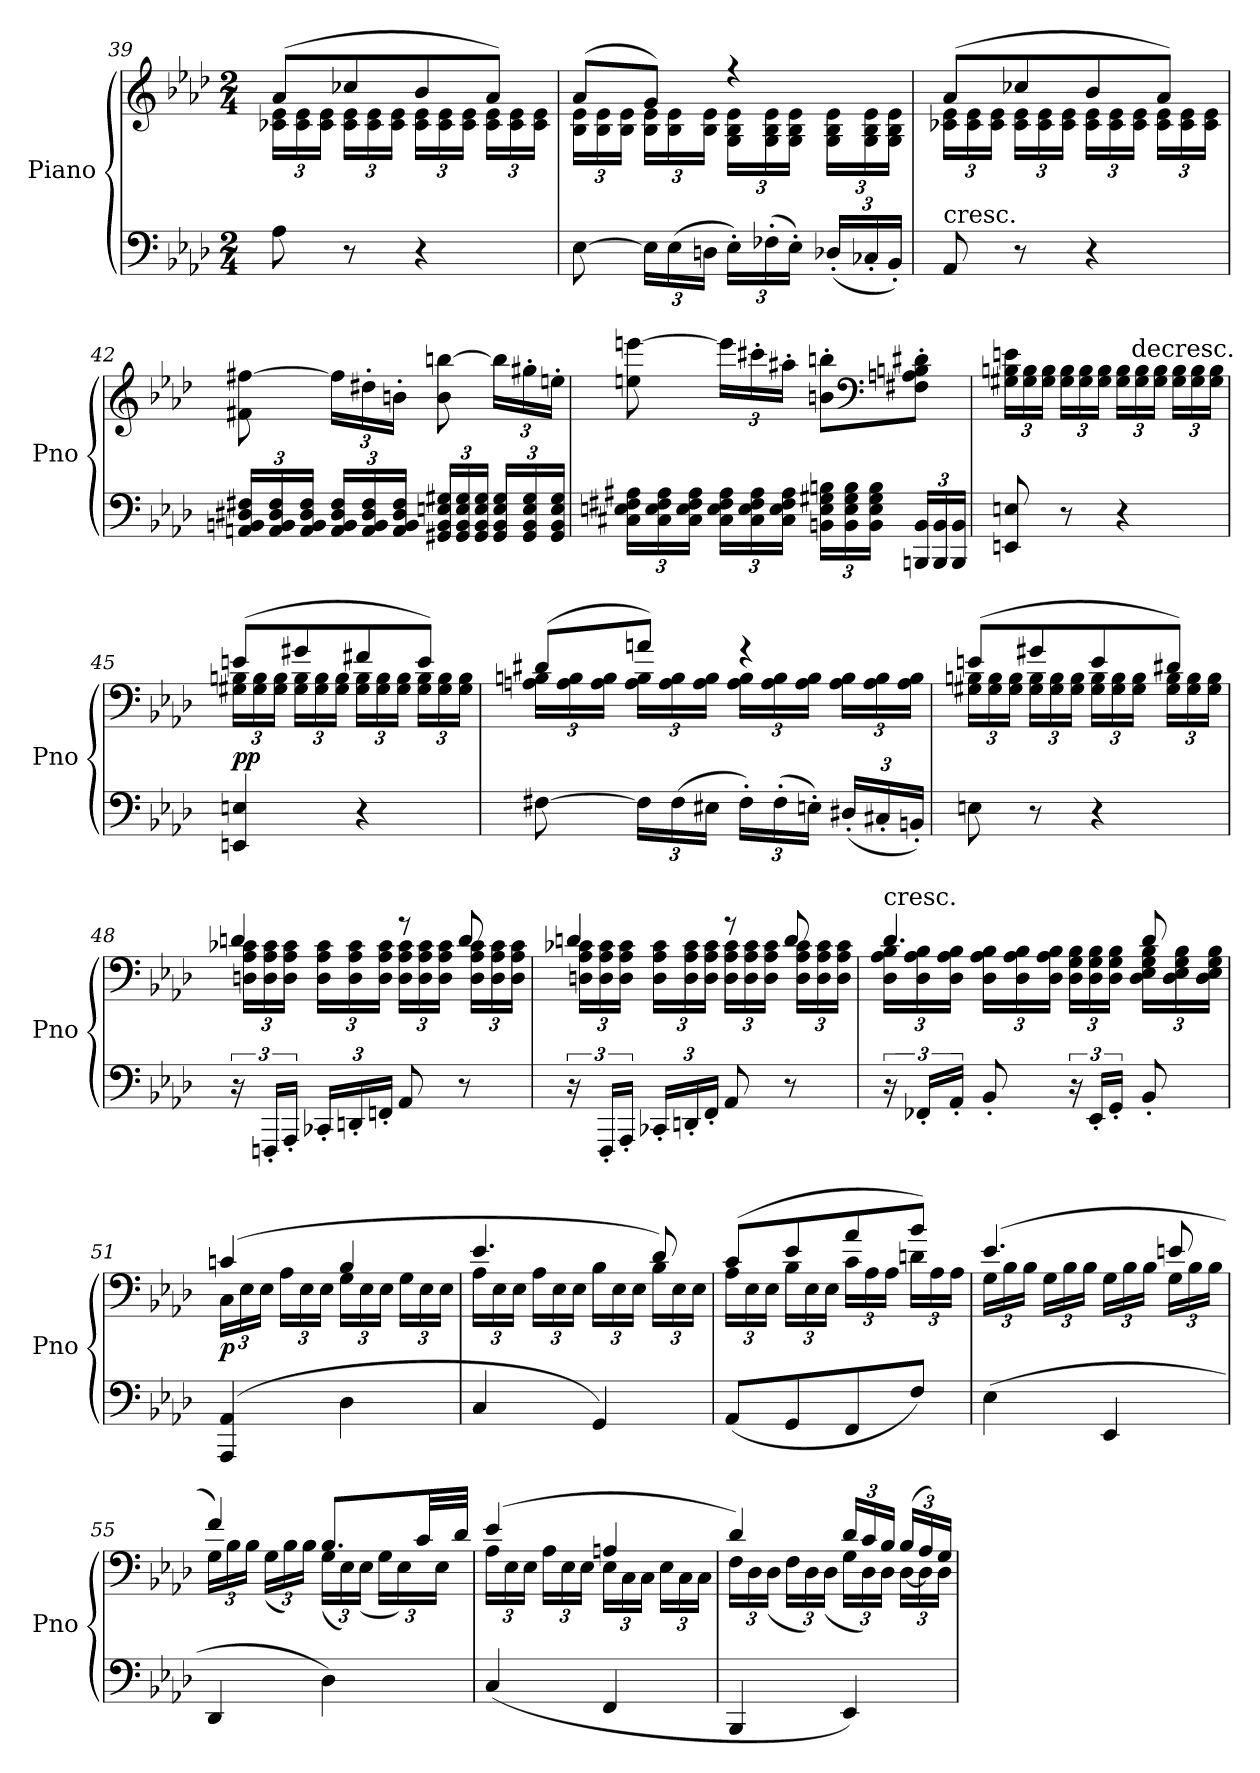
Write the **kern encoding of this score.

**kern	**kern	**dynam
*part1	*part1	*part1
*staff2	*staff1	*staff1/2
*I"Piano	*	*
*I'Pno	*	*
*clefF4	*clefG2	*
*k[b-e-a-d-]	*k[b-e-a-d-]	*
*A-:	*A-:	*
*M2/4	*M2/4	*
=39	=39	=39
*	*^	*
8A-\	(8a-/L	24c-X\ 24e-\LL	.
.	.	24c-\ 24e-\	.
.	.	24c-\ 24e-\JJ	.
8r	8cc-X/	24c-\ 24e-\LL	.
.	.	24c-\ 24e-\	.
.	.	24c-\ 24e-\JJ	.
4r	8b-/	24c-\ 24e-\LL	.
.	.	24c-\ 24e-\	.
.	.	24c-\ 24e-\JJ	.
.	8a-/J)	24c-\ 24e-\LL	.
.	.	24c-\ 24e-\	.
.	.	24c-\ 24e-\JJ	.
=40	=40	=40	=40
[8E-\	(8a-/L	24B-\ 24e-\LL	.
.	.	24B-\ 24e-\	.
.	.	24B-\ 24e-\JJ	.
24E-\LL]	8g/J)	24B-\ 24e-\LL	.
(24E-\	.	24B-\ 24e-\	.
24Dn\JJ	.	24B-\ 24e-\JJ	.
24E-'\LL)	4r	24G\ 24B-\ 24e-\LL	.
(24F-X'\	.	24G\ 24B-\ 24e-\	.
24E-'\JJ)	.	24G\ 24B-\ 24e-\JJ	.
(24D-X'/LL	.	24G\ 24B-\ 24e-\LL	.
24C-X'/	.	24G\ 24B-\ 24e-\	.
24BB-'/JJ)	.	24G\ 24B-\ 24e-\JJ	.
=41	=41	=41	=41
!LO:TX:t=cresc.	!	!	!
8AA-/	(8a-/L	24c-X\ 24e-\LL	.
.	.	24c-\ 24e-\	.
.	.	24c-\ 24e-\JJ	.
8r	8cc-X/	24c-\ 24e-\LL	.
.	.	24c-\ 24e-\	.
.	.	24c-\ 24e-\JJ	.
4r	8b-/	24c-\ 24e-\LL	.
.	.	24c-\ 24e-\	.
.	.	24c-\ 24e-\JJ	.
.	8a-/J)	24c-\ 24e-\LL	.
.	.	24c-\ 24e-\	.
.	.	24c-\ 24e-\JJ	.
*	*v	*v	*
=42	=42	=42
24AAn/ 24BBn/ 24D#X/ 24F#X/LL	8f#X\ [8ff#X\	.
24AA/ 24BB/ 24D#/ 24F#/	.	.
24AA/ 24BB/ 24D#/ 24F#/JJ	.	.
24AA/ 24BB/ 24D#/ 24F#/LL	24ff#\LL]	.
24AA/ 24BB/ 24D#/ 24F#/	24dd#X'\	.
24AA/ 24BB/ 24D#/ 24F#/JJ	24bn'\JJ	.
24GG#X/ 24BB/ 24En/ 24G#X/LL	8b\ [8bbn\	.
24GG#/ 24BB/ 24E/ 24G#/	.	.
24GG#/ 24BB/ 24E/ 24G#/JJ	.	.
24GG#/ 24BB/ 24E/ 24G#/LL	24bb\LL]	.
24GG#/ 24BB/ 24E/ 24G#/	24gg#X'\	.
24GG#/ 24BB/ 24E/ 24G#/JJ	24een'\JJ	.
=43	=43	=43
24C#X\ 24En\ 24F#X\ 24A#X\LL	8een\ [8eeen\	.
24C#\ 24E\ 24F#\ 24A#\	.	.
24C#\ 24E\ 24F#\ 24A#\JJ	.	.
24C#\ 24E\ 24F#\ 24A#\LL	24eee\LL]	.
24C#\ 24E\ 24F#\ 24A#\	24ccc#X'\	.
24C#\ 24E\ 24F#\ 24A#\JJ	24aa#X'\JJ	.
24BBn\ 24E\ 24G#X\ 24Bn\LL	8bn'\ 8bbn'\L	.
24BB\ 24E\ 24G#\ 24B\	.	.
24BB\ 24E\ 24G#\ 24B\JJ	.	.
*	*clefF4	*
24BBBn/ 24BB/LL	8F#X'\ 8An'\ 8Bn'\ 8d#X'\J	.
24BBB/ 24BB/	.	.
24BBB/ 24BB/JJ	.	.
=44	=44	=44
8EEn/ 8En/	24G#X\ 24Bn\ 24en\LL	.
.	24G#\ 24B\	.
.	24G#\ 24B\JJ	.
8r	24G#\ 24B\LL	.
.	24G#\ 24B\	.
.	24G#\ 24B\JJ	.
4r	24G#\ 24B\LL	.
!	!LO:TX:t=decresc.	!
.	24G#\ 24B\	.
.	24G#\ 24B\JJ	.
.	24G#\ 24B\LL	.
.	24G#\ 24B\	.
.	24G#\ 24B\JJ	.
=45	=45	=45
*	*^	*
4EEn/ 4En/	(8en/L	24G#X\ 24Bn\LL	pp
.	.	24G#\ 24B\	.
.	.	24G#\ 24B\JJ	.
.	8g#X/	24G#\ 24B\LL	.
.	.	24G#\ 24B\	.
.	.	24G#\ 24B\JJ	.
4r	8f#X/	24G#\ 24B\LL	.
.	.	24G#\ 24B\	.
.	.	24G#\ 24B\JJ	.
.	8e/J)	24G#\ 24B\LL	.
.	.	24G#\ 24B\	.
.	.	24G#\ 24B\JJ	.
=46	=46	=46	=46
[8F#X\	(8d#X/L	24An\ 24Bn\LL	.
.	.	24A\ 24B\	.
.	.	24A\ 24B\JJ	.
24F#\LL]	8an/J)	24A\ 24B\LL	.
(24F#\	.	24A\ 24B\	.
24E#X\JJ	.	24A\ 24B\JJ	.
24F#'\LL)	4r	24A\ 24B\LL	.
(24F#'\	.	24A\ 24B\	.
24En'\JJ)	.	24A\ 24B\JJ	.
(24D#X'/LL	.	24A\ 24B\LL	.
24C#X'/	.	24A\ 24B\	.
24BBn'/JJ)	.	24A\ 24B\JJ	.
=47	=47	=47	=47
8En\	(8en/L	24G#X\ 24Bn\LL	.
.	.	24G#\ 24B\	.
.	.	24G#\ 24B\JJ	.
8r	8g#X/	24G#\ 24B\LL	.
.	.	24G#\ 24B\	.
.	.	24G#\ 24B\JJ	.
4r	8e/	24G#\ 24B\LL	.
.	.	24G#\ 24B\	.
.	.	24G#\ 24B\JJ	.
.	8d#X/J)	24G#\ 24B\LL	.
.	.	24G#\ 24B\	.
.	.	24G#\ 24B\JJ	.
=48	=48	=48	=48
24r	4dn/	24Dn\ 24A-\ 24c-X\LL	.
24FFFn'/LL	.	24D\ 24A-\ 24c-\	.
24AAA-'/JJ	.	24D\ 24A-\ 24c-\JJ	.
24CC-X'/LL	.	24D\ 24A-\ 24c-\LL	.
24DDn'/	.	24D\ 24A-\ 24c-\	.
24FFn'/JJ	.	24D\ 24A-\ 24c-\JJ	.
8AA-/	8r	24D\ 24A-\ 24c-\LL	.
.	.	24D\ 24A-\ 24c-\	.
.	.	24D\ 24A-\ 24c-\JJ	.
8r	8d/	24D\ 24A-\ 24c-\LL	.
.	.	24D\ 24A-\ 24c-\	.
.	.	24D\ 24A-\ 24c-\JJ	.
=49	=49	=49	=49
24r	4dn/	24Dn\ 24A-\ 24c-X\LL	.
24FFF'/LL	.	24D\ 24A-\ 24c-\	.
24AAA-'/JJ	.	24D\ 24A-\ 24c-\JJ	.
24CC-X'/LL	.	24D\ 24A-\ 24c-\LL	.
24DDn'/	.	24D\ 24A-\ 24c-\	.
24FF'/JJ	.	24D\ 24A-\ 24c-\JJ	.
8AA-/	8r	24D\ 24A-\ 24c-\LL	.
.	.	24D\ 24A-\ 24c-\	.
.	.	24D\ 24A-\ 24c-\JJ	.
8r	8d/	24D\ 24A-\ 24c-\LL	.
.	.	24D\ 24A-\ 24c-\	.
.	.	24D\ 24A-\ 24c-\JJ	.
=50	=50	=50	=50
!	!LO:TX:t=cresc.	!	!
24r	4.d-/	24D-\ 24A-\ 24B-\LL	.
24FF-X'/LL	.	24D-\ 24A-\ 24B-\	.
24AA-'/JJ	.	24D-\ 24A-\ 24B-\JJ	.
8BB-'/	.	24D-\ 24A-\ 24B-\LL	.
.	.	24D-\ 24A-\ 24B-\	.
.	.	24D-\ 24A-\ 24B-\JJ	.
24r	.	24D-\ 24G\ 24B-\LL	.
24EE-'/LL	.	24D-\ 24G\ 24B-\	.
24GG'/JJ	.	24D-\ 24G\ 24B-\JJ	.
8BB-'/	8d-/	24D-\ 24E-\ 24G\ 24B-\LL	.
.	.	24D-\ 24E-\ 24G\ 24B-\	.
.	.	24D-\ 24E-\ 24G\ 24B-\JJ	.
=51	=51	=51	=51
(4AAA-/ 4AA-/	(4cn/	24C\LL	p
.	.	24E-\	.
.	.	24E-\JJ	.
.	.	24A-\LL	.
.	.	24E-\	.
.	.	24E-\JJ	.
4D-\	4B-/	24G\LL	.
.	.	24E-\	.
.	.	24E-\JJ	.
.	.	24G\LL	.
.	.	24E-\	.
.	.	24E-\JJ	.
=52	=52	=52	=52
4C/	4.e-/	24A-\LL	.
.	.	24E-\	.
.	.	24E-\JJ	.
.	.	24A-\LL	.
.	.	24E-\	.
.	.	24E-\JJ	.
4GG/)	.	24B-\LL	.
.	.	24E-\	.
.	.	24E-\JJ	.
.	8d-/)	24B-\LL	.
.	.	24E-\	.
.	.	24E-\JJ	.
=53	=53	=53	=53
(8AA-/L	(8c/L	24A-\LL	.
.	.	24E-\	.
.	.	24E-\JJ	.
8GG/	8e-/	24B-\LL	.
.	.	24E-\	.
.	.	24E-\JJ	.
8FF/	8a-/	24c\LL	.
.	.	24A-\	.
.	.	24A-\JJ	.
8F/J)	8b-/J)	24dn\LL	.
.	.	24A-\	.
.	.	24A-\JJ	.
=54	=54	=54	=54
(4E-\	(4.e-/	24G\LL	.
.	.	24B-\	.
.	.	24B-\JJ	.
.	.	24G\LL	.
.	.	24B-\	.
.	.	24B-\JJ	.
4EE-/	.	24G\LL	.
.	.	24B-\	.
.	.	24B-\JJ	.
.	8en/	24G\LL	.
.	.	24B-\	.
.	.	24B-\JJ	.
=55	=55	=55	=55
4DD-/	4f/)	24G\LL	.
.	.	24B-\	.
.	.	24B-\JJ	.
.	.	(24G\LL	.
.	.	24B-\)	.
.	.	24B-\JJ	.
4D-\)	8.B-/L	(24G\LL	.
.	.	24E-\)	.
.	.	(24E-\JJ	.
.	.	24G\LL	.
.	.	24E-\)	.
.	32c/LL	.	.
.	.	24E-\JJ	.
.	32d-/JJJ	.	.
=56	=56	=56	=56
(4C/	(4e-/	24A-\LL	.
.	.	24E-\	.
.	.	24E-\JJ	.
.	.	24A-\LL	.
.	.	24E-\	.
.	.	24E-\JJ	.
4FF/	4An/	24E-\LL	.
.	.	24C\	.
.	.	24C\JJ	.
.	.	24E-\LL	.
.	.	24C\	.
.	.	24C\JJ	.
=57	=57	=57	=57
4BBB-/	4d-/)	24F\LL	.
.	.	24D-\	.
.	.	(24D-\JJ	.
.	.	24F\LL	.
.	.	24D-\)	.
.	.	(24D-\JJ	.
4EE-/)	24d-/LL	24G\LL	.
.	24c/	24D-\)	.
.	24B-/JJ	24D-\JJ	.
.	(24B-/LL	[24D-\LL	.
.	24A-/)	24D-\]	.
.	24G/JJ	24D-\JJ	.
*	*v	*v	*
=	=	=
*-	*-	*-
